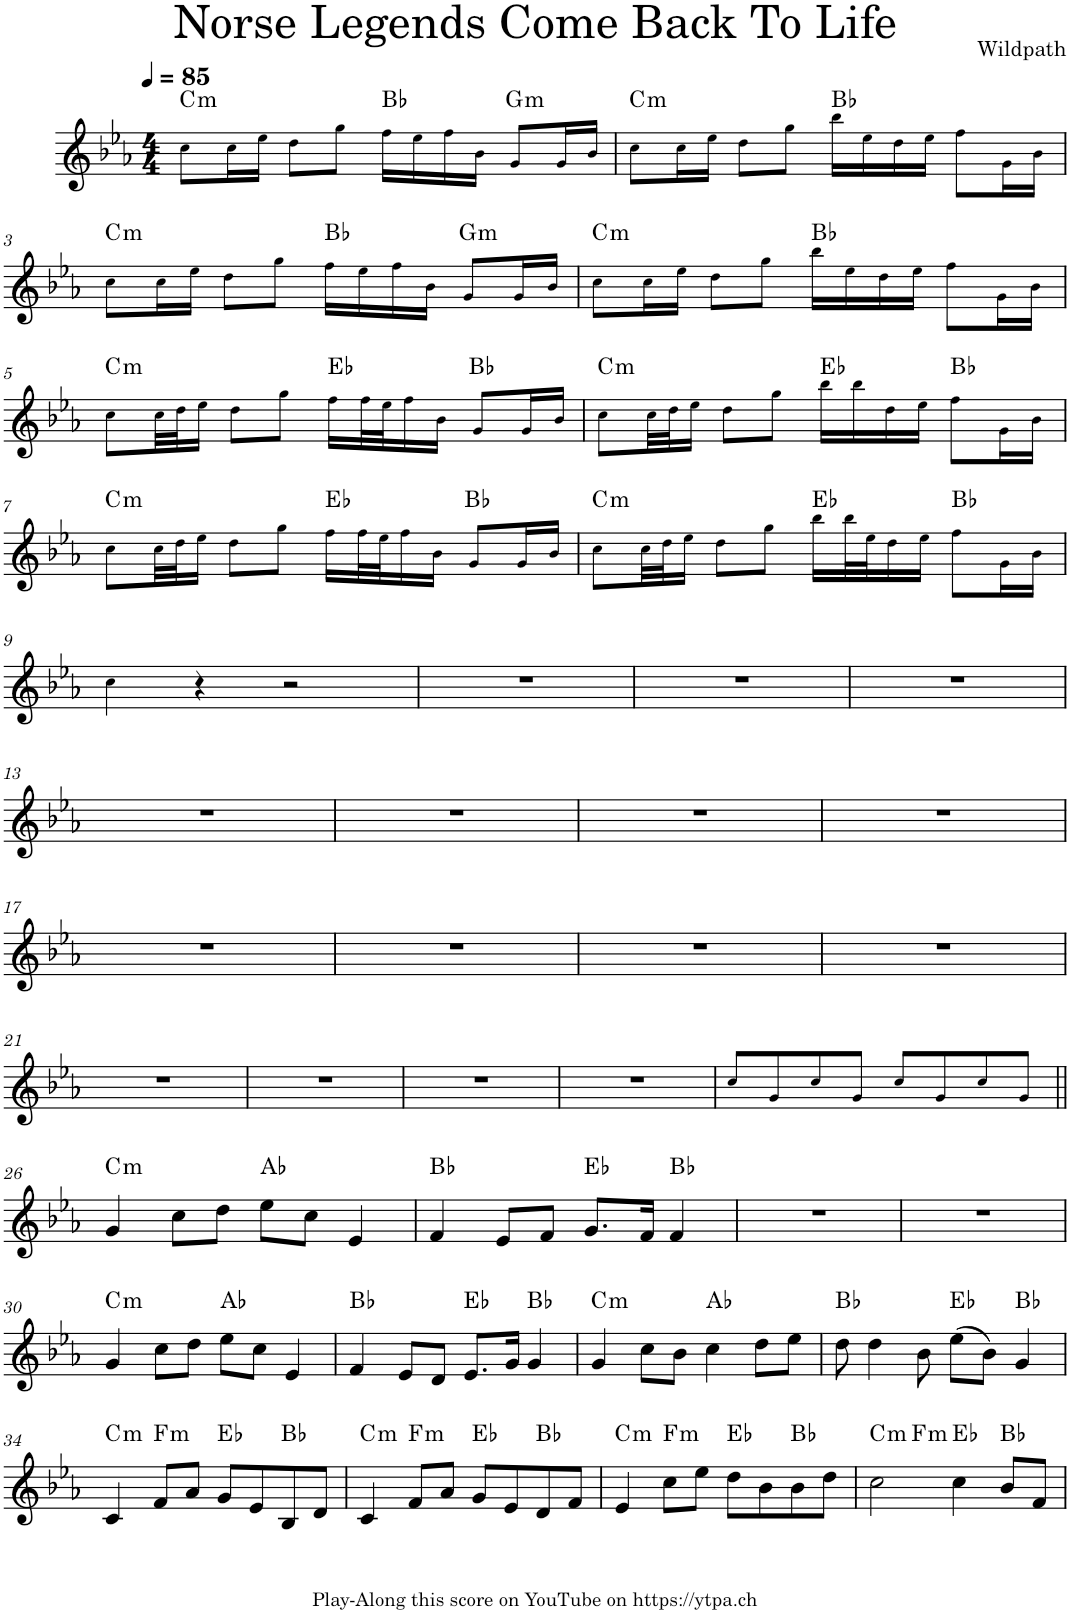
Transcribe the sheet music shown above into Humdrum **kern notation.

**kern	**harte
*part1	*part1
*staff1	*
*I"Voice	*
*I'Vc.	*
*clefG2	*
*k[b-e-a-]	*
*M4/4	*
*MM85	*
=1	=1
!	!LO:H:kt=m
8cc!\L	C:min
16cc!\L	.
16ee-!\JJ	.
8dd!\L	.
8gg!\J	.
16ff!\LL	Bb:maj
16ee-!\	.
16ff!\	.
16b-!\JJ	.
!	!LO:H:kt=m
8g!/L	G:min
16g!/L	.
16b-!/JJ	.
=2	=2
!	!LO:H:kt=m
8cc!\L	C:min
16cc!\L	.
16ee-!\JJ	.
8dd!\L	.
8gg!\J	.
16bb-!\LL	Bb:maj
16ee-!\	.
16dd!\	.
16ee-!\JJ	.
8ff!\L	.
16g!\L	.
16b-!\JJ	.
!!LO:LB:g=z
=3	=3
!	!LO:H:kt=m
8cc!\L	C:min
16cc!\L	.
16ee-!\JJ	.
8dd!\L	.
8gg!\J	.
16ff!\LL	Bb:maj
16ee-!\	.
16ff!\	.
16b-!\JJ	.
!	!LO:H:kt=m
8g!/L	G:min
16g!/L	.
16b-!/JJ	.
=4	=4
!	!LO:H:kt=m
8cc!\L	C:min
16cc!\L	.
16ee-!\JJ	.
8dd!\L	.
8gg!\J	.
16bb-!\LL	Bb:maj
16ee-!\	.
16dd!\	.
16ee-!\JJ	.
8ff!\L	.
16g!\L	.
16b-!\JJ	.
!!LO:LB:g=z
=5	=5
!	!LO:H:kt=m
8cc!\L	C:min
32cc!\LL	.
32dd!\J	.
16ee-!\JJ	.
8dd!\L	.
8gg!\J	.
16ff!\LL	Eb:maj
32ff!\L	.
32ee-!\J	.
16ff!\	.
16b-!\JJ	.
8g!/L	Bb:maj
16g!/L	.
16b-!/JJ	.
=6	=6
!	!LO:H:kt=m
8cc!\L	C:min
32cc!\LL	.
32dd!\J	.
16ee-!\JJ	.
8dd!\L	.
8gg!\J	.
16bb-!\LL	Eb:maj
16bb-!\	.
16dd!\	.
16ee-!\JJ	.
8ff!\L	Bb:maj
16g!\L	.
16b-!\JJ	.
!!LO:LB:g=z
=7	=7
!	!LO:H:kt=m
8cc!\L	C:min
32cc!\LL	.
32dd!\J	.
16ee-!\JJ	.
8dd!\L	.
8gg!\J	.
16ff!\LL	Eb:maj
32ff!\L	.
32ee-!\J	.
16ff!\	.
16b-!\JJ	.
8g!/L	Bb:maj
16g!/L	.
16b-!/JJ	.
=8	=8
!	!LO:H:kt=m
8cc!\L	C:min
32cc!\LL	.
32dd!\J	.
16ee-!\JJ	.
8dd!\L	.
8gg!\J	.
16bb-!\LL	Eb:maj
32bb-!\L	.
32ee-!\J	.
16dd!\	.
16ee-!\JJ	.
8ff!\L	Bb:maj
16g!\L	.
16b-!\JJ	.
!!LO:LB:g=z
=9	=9
4cc!\	.
4r	.
2r	.
=10	=10
1r	.
=11	=11
1r	.
=12	=12
1r	.
!!LO:LB:g=z
=13	=13
1r	.
=14	=14
1r	.
=15	=15
1r	.
=16	=16
1r	.
!!LO:LB:g=z
=17	=17
1r	.
=18	=18
1r	.
=19	=19
1r	.
=20	=20
1r	.
!!LO:LB:g=z
=21	=21
1r	.
=22	=22
1r	.
=23	=23
1r	.
=24	=24
1r	.
=25	=25
8cc!/L	.
8g!/	.
8cc!/	.
8g!/J	.
8cc!/L	.
8g!/	.
8cc!/	.
8g!/J	.
!!LO:LB:g=z
=26||	=26||
!	!LO:H:kt=m
4g/	C:min
8cc\L	.
8dd\J	.
8ee-\L	Ab:maj
8cc\J	.
4e-/	.
=27	=27
4f/	Bb:maj
8e-/L	.
8f/J	.
8.g/L	Eb:maj
16f/Jk	.
4f/	Bb:maj
=28	=28
1r	.
=29	=29
1r	.
!!LO:LB:g=z
=30	=30
!	!LO:H:kt=m
4g/	C:min
8cc\L	.
8dd\J	.
8ee-\L	Ab:maj
8cc\J	.
4e-/	.
=31	=31
4f/	Bb:maj
8e-/L	.
8d/J	.
8.e-/L	Eb:maj
16g/Jk	.
4g/	Bb:maj
=32	=32
!	!LO:H:kt=m
4g/	C:min
8cc\L	.
8b-\J	.
4cc\	Ab:maj
8dd\L	.
8ee-\J	.
=33	=33
8dd\	Bb:maj
4dd\	.
8b-\	.
(8ee-\L	Eb:maj
8b-\J)	.
4g/	Bb:maj
!!LO:LB:g=z
=34	=34
!	!LO:H:kt=m
4c/	C:min
!	!LO:H:kt=m
8f/L	F:min
8a-/J	.
8g/L	Eb:maj
8e-/	.
8B-/	Bb:maj
8d/J	.
=35	=35
!	!LO:H:kt=m
4c/	C:min
!	!LO:H:kt=m
8f/L	F:min
8a-/J	.
8g/L	Eb:maj
8e-/	.
8d/	Bb:maj
8f/J	.
=36	=36
!	!LO:H:kt=m
4e-/	C:min
!	!LO:H:kt=m
8cc\L	F:min
8ee-\J	.
8dd\L	Eb:maj
8b-\	.
8b-\	Bb:maj
8dd\J	.
=37	=37
!	!LO:H:kt=m
*^	*
2cc\	4ryy	C:min
!	!	!LO:H:kt=m
.	2.ryy	F:min
4cc\	.	Eb:maj
8b-/L	.	Bb:maj
8f/J	.	.
*v	*v	*
=	=
*-	*-
